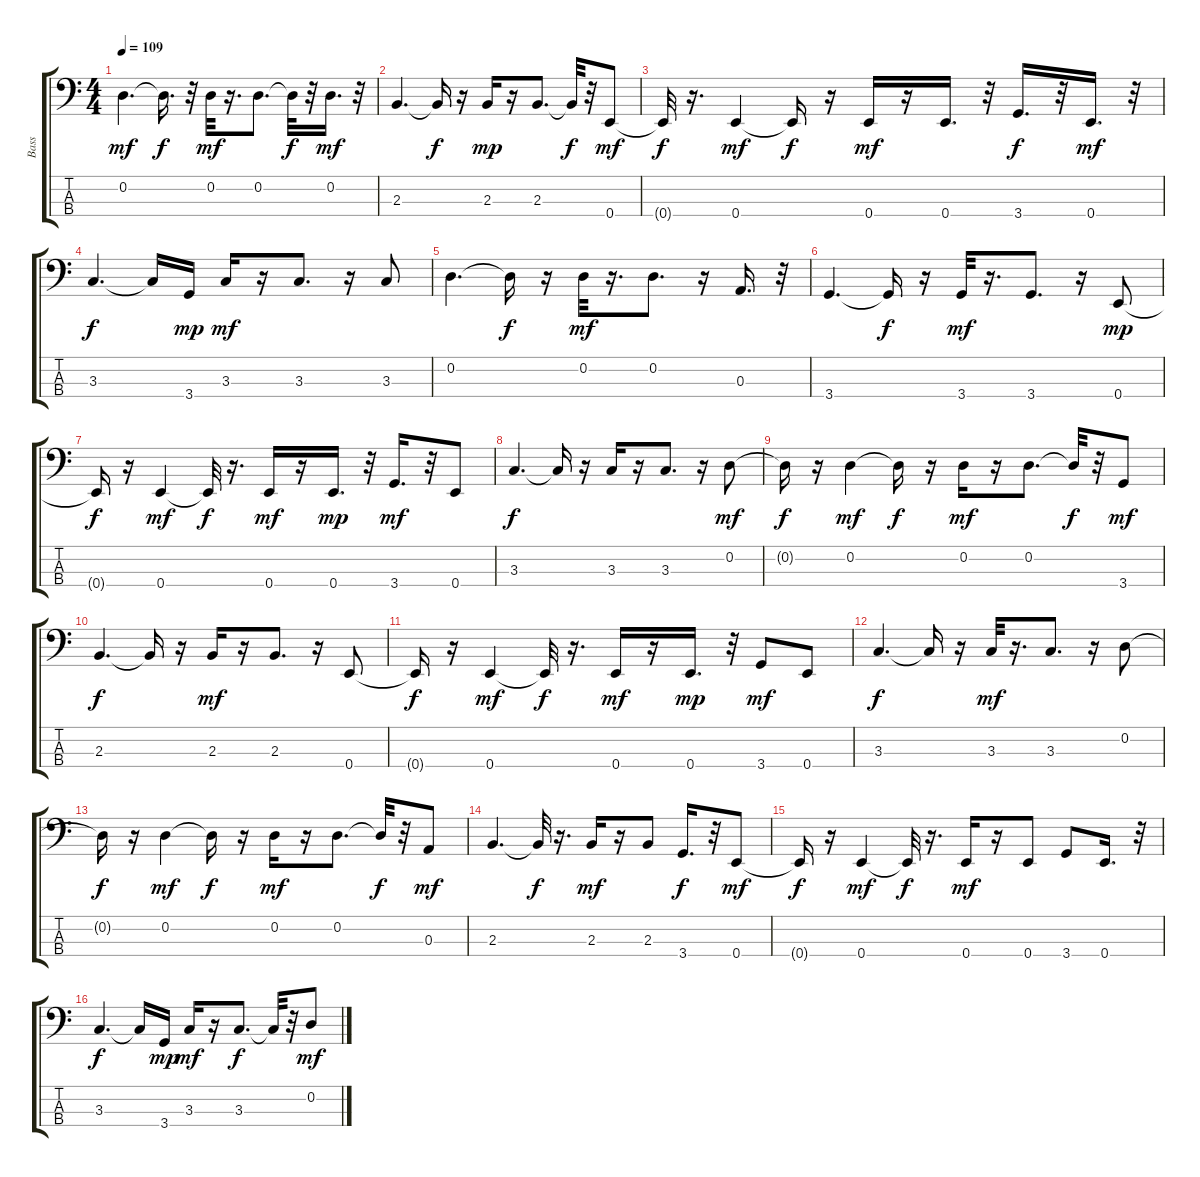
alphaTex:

\track ("Bass" "Bass") {instrument acousticbass}
\staff {score tabs}
\tuning (G2 D2 A1 E1) {hide}
\ts (4 4)
\tempo 109
\clef f4
\ks c
0.2.4{d dy mf} 0.2{t}.16{d dy f} r.32 0.2.32{dy mf} r.16{d} 0.2.8{d} 0.2{t}.32{dy f} r.32 0.2.16{d dy mf} r.32 |
2.3.4{d} 2.3{t}.16{dy f} r.16 2.3.16{dy mp} r.16 2.3.8{d} 2.3{t}.32{dy f} r.32 0.4.8{dy mf} |
0.4{t}.32{dy f} r.16{d} 0.4.4{dy mf} 0.4{t}.16{dy f} r.16 0.4.16{dy mf} r.16 0.4.16{d} r.32 3.4.16{d dy f} r.32 0.4.16{d dy mf} r.32 |
3.3.4{d dy f} 3.3{t}.16 3.4.16{dy mp} 3.3.16{dy mf} r.16 3.3.8{d} r.16 3.3.8 |
0.2.4{d} 0.2{t}.16{dy f} r.16 0.2.32{dy mf} r.16{d} 0.2.8{d} r.16 0.3.16{d} r.32 |
3.4.4{d} 3.4{t}.16{dy f} r.16 3.4.32{dy mf} r.16{d} 3.4.8{d} r.16 0.4.8{dy mp} |
0.4{t}.16{dy f} r.16 0.4.4{dy mf} 0.4{t}.32{dy f} r.16{d} 0.4.16{dy mf} r.16 0.4.16{d dy mp} r.32 3.4.16{d dy mf} r.32 0.4.8 |
3.3.4{d dy f} 3.3{t}.16 r.16 3.3.16 r.16 3.3.8{d} r.16 0.2.8{dy mf} |
0.2{t}.16{dy f} r.16 0.2.4{dy mf} 0.2{t}.16{dy f} r.16 0.2.16{dy mf} r.16 0.2.8{d} 0.2{t}.32{dy f} r.32 3.4.8{dy mf} |
2.3.4{d dy f} 2.3{t}.16 r.16 2.3.16{dy mf} r.16 2.3.8{d} r.16 0.4.8 |
0.4{t}.16{dy f} r.16 0.4.4{dy mf} 0.4{t}.32{dy f} r.16{d} 0.4.16{dy mf} r.16 0.4.16{d dy mp} r.32 3.4.8{dy mf} 0.4.8 |
3.3.4{d dy f} 3.3{t}.16 r.16 3.3.32{dy mf} r.16{d} 3.3.8{d} r.16 0.2.8 |
0.2{t}.16{dy f} r.16 0.2.4{dy mf} 0.2{t}.16{dy f} r.16 0.2.16{dy mf} r.16 0.2.8{d} 0.2{t}.32{dy f} r.32 0.3.8{dy mf} |
2.3.4{d} 2.3{t}.32{dy f} r.16{d} 2.3.16{dy mf} r.16 2.3.8 3.4.16{d dy f} r.32 0.4.8{dy mf} |
0.4{t}.16{dy f} r.16 0.4.4{dy mf} 0.4{t}.32{dy f} r.16{d} 0.4.16{dy mf} r.16 0.4.8 3.4.8 0.4.16{d} r.32 |
3.3.4{d dy f} 3.3{t}.16 3.4.16{dy mp} 3.3.16{dy mf} r.16 3.3.8{d dy f} 3.3{t}.32 r.32 0.2.8{dy mf}
